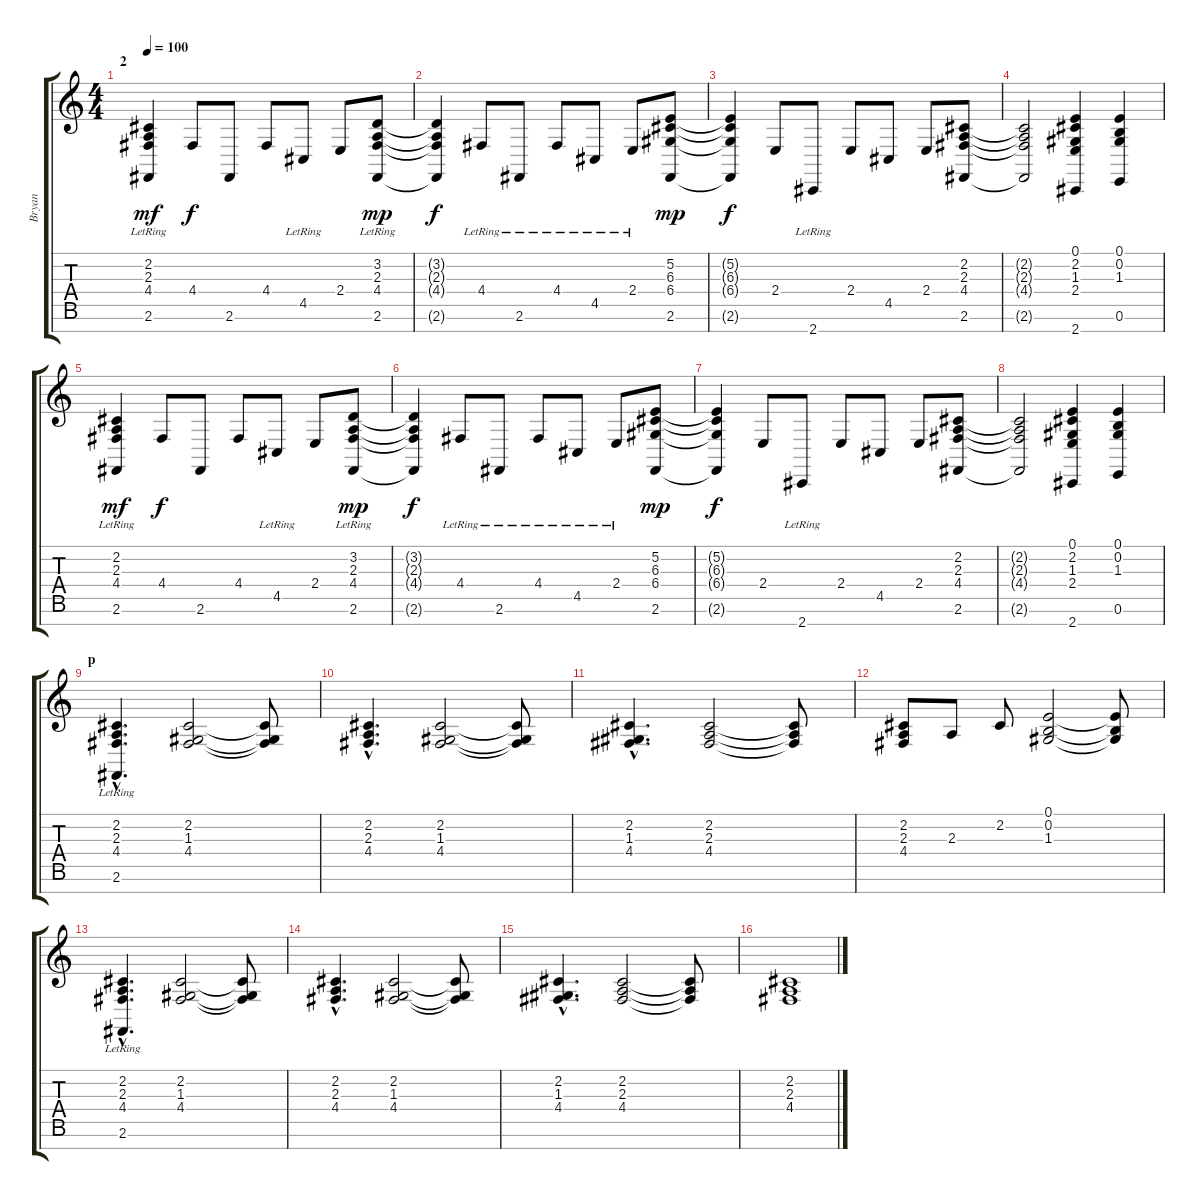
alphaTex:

\track ("Bryan" "Bryan") {instrument electricgrandpiano}
\staff {score tabs}
\tuning (E4 B3 G3 D3 A2 E2 B1) {hide}
\ts (4 4)
\section ("" "2")
\tempo 100
\clef g2
\ks c
(2.2 2.3{lr} 4.4{lr} 2.6).4{dy mf} 4.4.8{dy f} 2.6.8 4.4.8 4.5{lr}.8 2.4.8 (3.2 2.3{lr} 4.4{lr} 2.6).8{dy mp} |
(3.2{t} 2.3{t} 4.4{t} 2.6{t}).4{dy f} 4.4{lr}.8 2.6{lr}.8 4.4{lr}.8 4.5{lr}.8 2.4{lr}.8 (5.2 6.3 6.4 2.6).8{dy mp} |
(5.2{t} 6.3{t} 6.4{t} 2.6{t}).4{dy f} 2.4.8 2.7{lr}.8 2.4.8 4.5.8 2.4.8 (2.2 2.3 4.4 2.6).8 |
(2.2{t} 2.3{t} 4.4{t} 2.6{t}).2 (0.1 2.2 1.3 2.4 2.7).4 (0.1 0.2 1.3 0.6).4 |
(2.2 2.3{lr} 4.4{lr} 2.6).4{dy mf} 4.4.8{dy f} 2.6.8 4.4.8 4.5{lr}.8 2.4.8 (3.2 2.3{lr} 4.4{lr} 2.6).8{dy mp} |
(3.2{t} 2.3{t} 4.4{t} 2.6{t}).4{dy f} 4.4{lr}.8 2.6{lr}.8 4.4{lr}.8 4.5{lr}.8 2.4{lr}.8 (5.2 6.3 6.4 2.6).8{dy mp} |
(5.2{t} 6.3{t} 6.4{t} 2.6{t}).4{dy f} 2.4.8 2.7{lr}.8 2.4.8 4.5.8 2.4.8 (2.2 2.3 4.4 2.6).8 |
(2.2{t} 2.3{t} 4.4{t} 2.6{t}).2 (0.1 2.2 1.3 2.4 2.7).4 (0.1 0.2 1.3 0.6).4 |
\section ("" "p")
(2.2{hac} 2.3{hac} 4.4{hac} 2.6{hac lr}).4{d} (2.2 1.3 4.4).2 (2.2{t} 1.3{t} 4.4{t}).8 |
(2.2{hac} 2.3{hac} 4.4{hac}).4{d} (2.2 1.3 4.4).2 (2.2{t} 1.3{t} 4.4{t}).8 |
(2.2{hac} 1.3{hac} 4.4{hac}).4{d} (2.2 2.3 4.4).2 (2.2{t} 2.3{t} 4.4{t}).8 |
(2.2 2.3 4.4).8 2.3.8 2.2.8 (0.1 0.2 1.3).2 (0.1{t} 0.2{t} 1.3{t}).8 |
(2.2{hac} 2.3{hac} 4.4{hac} 2.6{hac lr}).4{d} (2.2 1.3 4.4).2 (2.2{t} 1.3{t} 4.4{t}).8 |
(2.2{hac} 2.3{hac} 4.4{hac}).4{d} (2.2 1.3 4.4).2 (2.2{t} 1.3{t} 4.4{t}).8 |
(2.2{hac} 1.3{hac} 4.4{hac}).4{d} (2.2 2.3 4.4).2 (2.2{t} 2.3{t} 4.4{t}).8 |
(2.2 2.3 4.4).1
